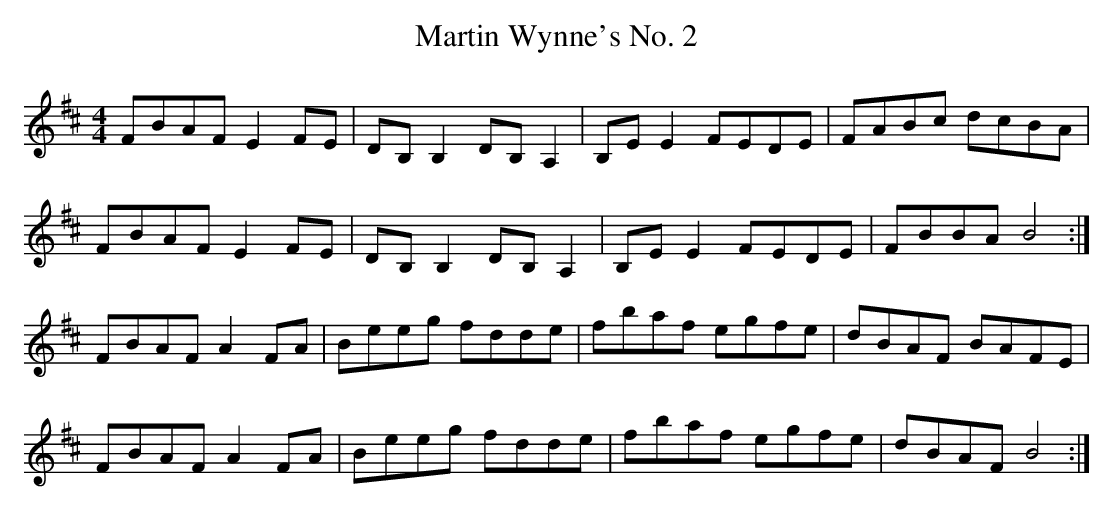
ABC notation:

X:1
T:Martin Wynne's No. 2
M:4/4
L:1/8
K:Bm
FBAF E2 FE|DB, B,2 DB, A,2|B,E E2 FEDE| FABc dcBA|
FBAF E2 FE|DB, B,2 DB,A,2| B,E E2 FEDE| FBBA B4:|
FBAF A2 FA|Beeg fdde|fbaf egfe|dBAF BAFE|
FBAF A2 FA|Beeg fdde|fbaf egfe|dBAF B4:|
